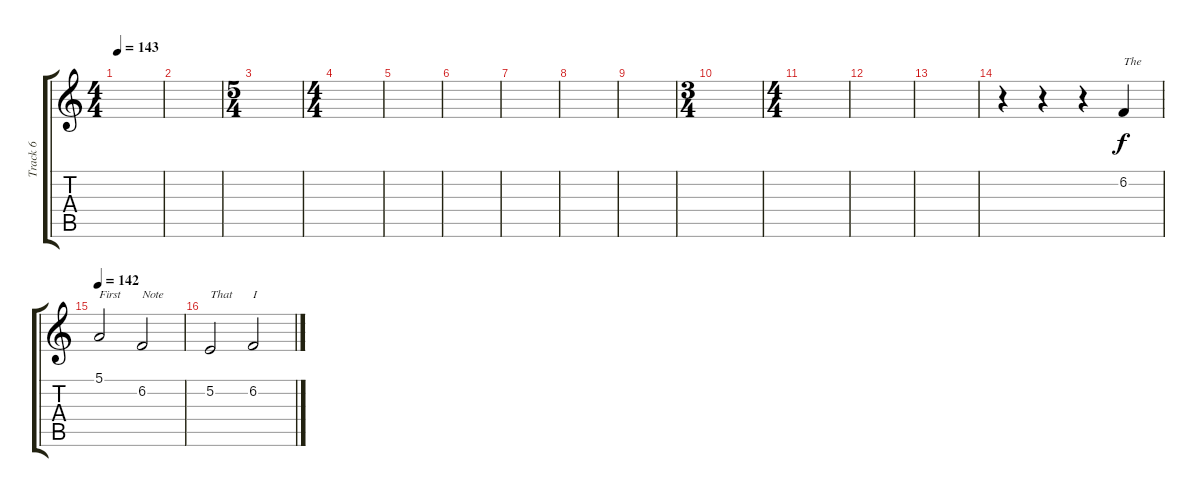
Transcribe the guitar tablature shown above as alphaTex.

\track ("Track 6" "Track 6") {instrument voiceoohs}
\staff {score tabs}
\tuning (E4 B3 G3 D3 A2 D2) {hide}
\ts (4 4)
\tempo 143
\clef g2
\ks c
|
|
\ts (5 4)
|
\ts (4 4)
|
|
|
|
|
|
\ts (3 4)
|
\ts (4 4)
|
|
|
r.4 r.4 r.4 6.2.4{txt "The"} |
\tempo 142
5.1.2{txt "First"} 6.2.2{txt "Note"} |
5.2.2{txt "That"} 6.2.2{txt "I"}
